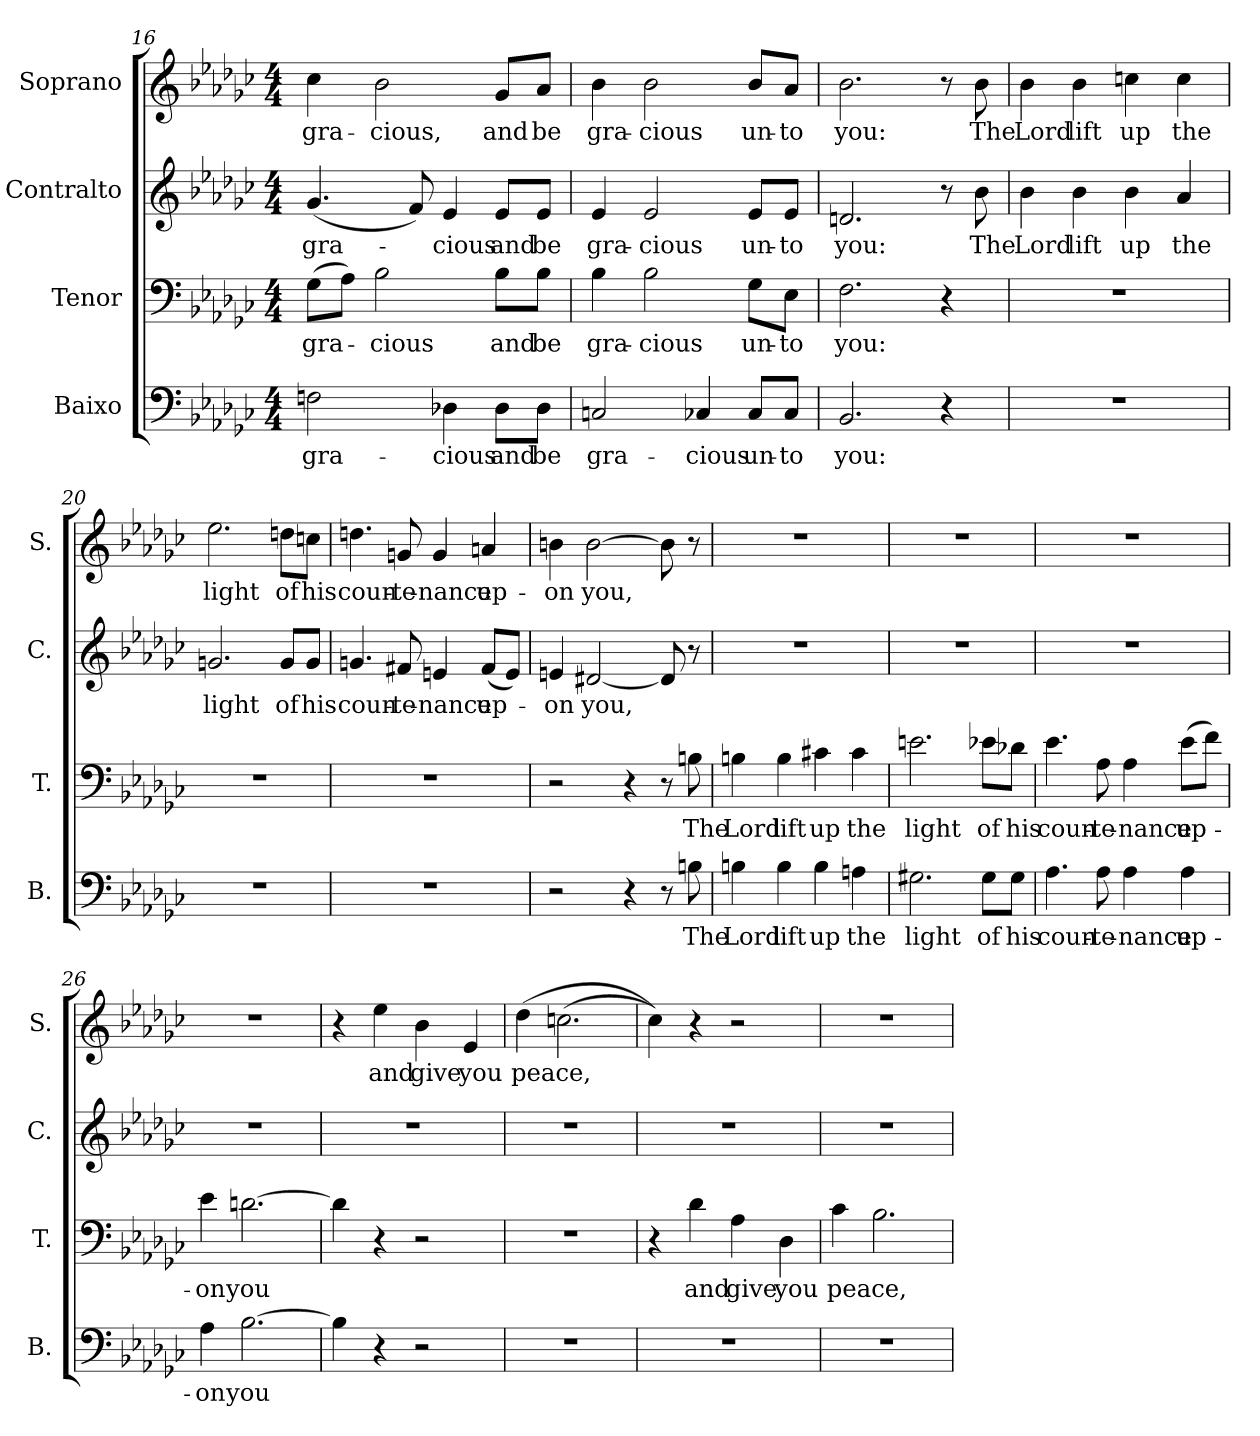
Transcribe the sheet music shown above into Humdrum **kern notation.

**kern	**text	**kern	**text	**kern	**text	**kern	**text
*part4	*part4	*part3	*part3	*part2	*part2	*part1	*part1
*staff4	*staff4	*staff3	*staff3	*staff2	*staff2	*staff1	*staff1
*I"Baixo	*	*I"Tenor	*	*I"Contralto	*	*I"Soprano	*
*I'B.	*	*I'T.	*	*I'C.	*	*I'S.	*
*clefF4	*	*clefF4	*	*clefG2	*	*clefG2	*
*k[b-e-a-d-g-c-]	*	*k[b-e-a-d-g-c-]	*	*k[b-e-a-d-g-c-]	*	*k[b-e-a-d-g-c-]	*
*M4/4	*	*M4/4	*	*M4/4	*	*M4/4	*
=16	=16	=16	=16	=16	=16	=16	=16
2Fn\	gra-	(8G-\L	gra-	(4.g-/	gra-	4cc-\	gra-
.	.	8A-\J)	.	.	.	.	.
.	.	2B-\	cious	.	.	2b-\	-cious,
.	.	.	.	8f/)	.	.	.
4D-X\	-cious	.	.	4e-/	cious	.	.
8D-\L	and	8B-\L	and	8e-/L	and	8g-/L	and
8D-\J	be	8B-\J	be	8e-/J	be	8a-/J	be
=17	=17	=17	=17	=17	=17	=17	=17
2Cn/	gra-	4B-\	gra-	4e-/	gra-	4b-\	gra-
.	.	2B-\	-cious	2e-/	-cious	2b-\	-cious
4C-X/	-cious	.	.	.	.	.	.
8C-/L	un-	8G-\L	un-	8e-/L	un-	8b-/L	un-
8C-/J	-to	8E-\J	-to	8e-/J	-to	8a-/J	-to
=18	=18	=18	=18	=18	=18	=18	=18
2.BB-/	you:	2.F\	you:	2.dn/	you:	2.b-\	you:
4r	.	4r	.	8r	.	8r	.
.	.	.	.	8b-\	The	8b-\	The
!!LO:LB:g=z
=19	=19	=19	=19	=19	=19	=19	=19
1r	.	1r	.	4b-\	Lord	4b-\	Lord
.	.	.	.	4b-\	lift	4b-\	lift
.	.	.	.	4b-\	up	4ccn\	up
.	.	.	.	4a-/	the	4cc\	the
=20	=20	=20	=20	=20	=20	=20	=20
1r	.	1r	.	2.gn/	light	2.ee-\	light
.	.	.	.	8g/L	of	8ddn\L	of
.	.	.	.	8g/J	his	8ccn\J	his
=21	=21	=21	=21	=21	=21	=21	=21
1r	.	1r	.	4.gn/	coun-	4.ddn\	coun-
.	.	.	.	8f#X/	-te-	8gn/	-te-
.	.	.	.	4en/	-nance	4g/	-nance
.	.	.	.	(8f#/L	up-	4an/	up-
.	.	.	.	8e/J)	.	.	.
=22	=22	=22	=22	=22	=22	=22	=22
2r	.	2r	.	4en/	on	4bn\	-on
.	.	.	.	[2d#X/	you,	[2b\	you,
4r	.	4r	.	.	.	.	.
8r	.	8r	.	8d#/]	.	8b\]	.
8Bn\	The	8Bn\	The	8r	.	8r	.
=23	=23	=23	=23	=23	=23	=23	=23
4Bn\	Lord	4Bn\	Lord	1r	.	1r	.
4B\	lift	4B\	lift	.	.	.	.
4B\	up	4c#X\	up	.	.	.	.
4An\	the	4c#\	the	.	.	.	.
!!LO:LB:g=z
=24	=24	=24	=24	=24	=24	=24	=24
2.G#X\	light	2.en\	light	1r	.	1r	.
8G#\L	of	8e-X\L	of	.	.	.	.
8G#\J	his	8d-X\J	his	.	.	.	.
=25	=25	=25	=25	=25	=25	=25	=25
4.A-\	coun-	4.e-\	coun-	1r	.	1r	.
8A-\	-te-	8A-\	-te-	.	.	.	.
4A-\	-nance	4A-\	-nance	.	.	.	.
4A-\	up-	(8e-\L	up-	.	.	.	.
.	.	8f\J)	.	.	.	.	.
=26	=26	=26	=26	=26	=26	=26	=26
4A-\	-on	4e-\	on	1r	.	1r	.
[2.B-\	you	[2.dn\	you	.	.	.	.
=27	=27	=27	=27	=27	=27	=27	=27
4B-\]	.	4d\]	.	1r	.	4r	.
4r	.	4r	.	.	.	4ee-\	and
2r	.	2r	.	.	.	4b-\	give
.	.	.	.	.	.	4e-/	you
=28	=28	=28	=28	=28	=28	=28	=28
1r	.	1r	.	1r	.	(4dd-\	peace,
.	.	.	.	.	.	(2.ccn\	.
=29	=29	=29	=29	=29	=29	=29	=29
1r	.	4r	.	1r	.	4cc-\))	.
.	.	4d-\	and	.	.	4r	.
.	.	4A-\	give	.	.	2r	.
.	.	4D-\	you	.	.	.	.
!!LO:PB:g=z
=30	=30	=30	=30	=30	=30	=30	=30
1r	.	4c-\	peace,	1r	.	1r	.
.	.	2.B-\	.	.	.	.	.
=	=	=	=	=	=	=	=
*-	*-	*-	*-	*-	*-	*-	*-
